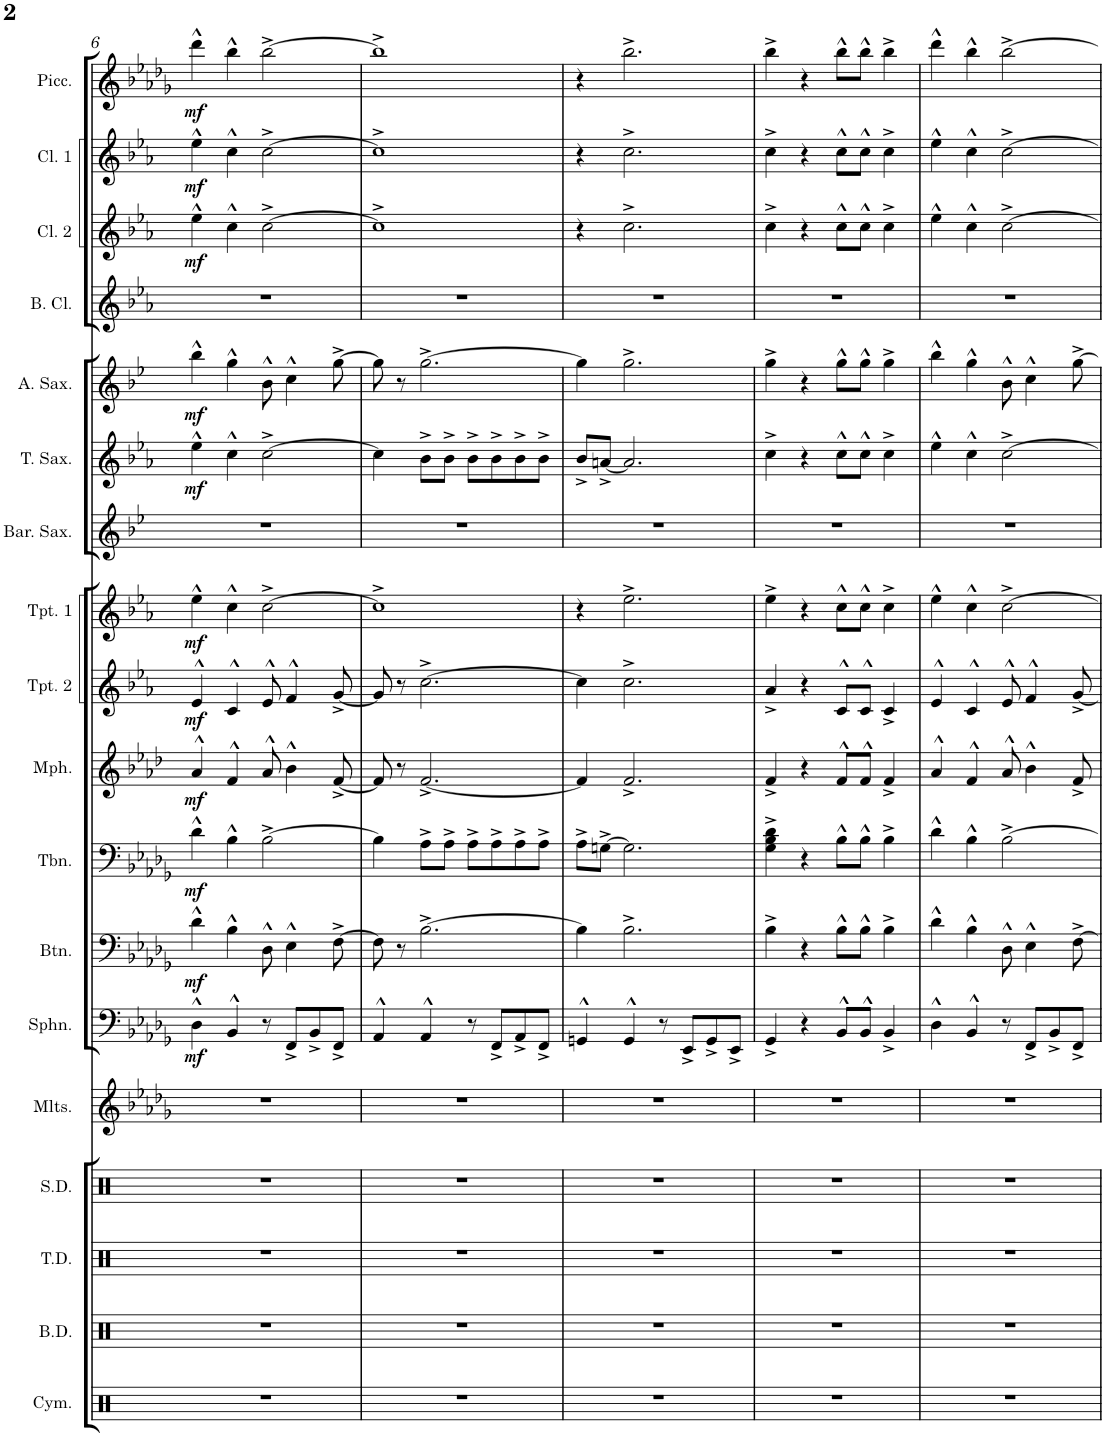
**kern	**kern	**kern	**kern	**kern	**kern	**dynam	**kern	**dynam	**kern	**dynam	**kern	**dynam	**kern	**dynam	**kern	**dynam	**kern	**kern	**dynam	**kern	**dynam	**kern	**kern	**dynam	**kern	**dynam	**kern	**dynam
*part18	*part17	*part16	*part15	*part14	*part13	*part13	*part12	*part12	*part11	*part11	*part10	*part10	*part9	*part9	*part8	*part8	*part7	*part6	*part6	*part5	*part5	*part4	*part3	*part3	*part2	*part2	*part1	*part1
*staff18	*staff17	*staff16	*staff15	*staff14	*staff13	*staff13	*staff12	*staff12	*staff11	*staff11	*staff10	*staff10	*staff9	*staff9	*staff8	*staff8	*staff7	*staff6	*staff6	*staff5	*staff5	*staff4	*staff3	*staff3	*staff2	*staff2	*staff1	*staff1
*I"Cymbals	*I"Bass Drums	*I"Tenor Drums	*I"Snare Drum	*I"Mallets	*I"Sousaphone	*	*I"Baritone	*	*I"Trombone	*	*I"Mellophone	*	*I"Trumpet 2	*	*I"Trumpet 1	*	*I"Baritone Sax	*I"Tenor Sax	*	*I"Alto Sax	*	*I"Bass Clarinet	*I"Clarinet 2	*	*I"Clarinet 1	*	*I"Piccolo	*
*I'Cym.	*I'B.D.	*I'T.D.	*I'S.D.	*I'Mlts.	*I'Sphn.	*	*I'Btn.	*	*I'Tbn.	*	*I'Mph.	*	*I'Tpt. 2	*	*I'Tpt. 1	*	*I'Bar. Sax.	*I'T. Sax.	*	*I'A. Sax.	*	*I'B. Cl.	*I'Cl. 2	*	*I'Cl. 1	*	*I'Picc.	*
!!LO:PB:g=z
*clefX	*clefX	*clefX	*clefX	*clefG2	*clefF4	*	*clefF4	*	*clefF4	*	*clefG2	*	*clefG2	*	*clefG2	*	*clefG2	*clefG2	*	*clefG2	*	*clefG2	*clefG2	*	*clefG2	*	*clefG2	*
*	*	*	*	*Trd-7c-12	*	*	*Trd4c7	*	*	*	*Trd4c7	*	*Trd1c2	*	*Trd1c2	*	*Trd12c21	*Trd8c14	*	*Trd5c9	*	*Trd8c14	*Trd1c2	*	*Trd1c2	*	*Trd-7c-12	*
*k[]	*k[]	*k[]	*k[]	*k[b-e-a-d-g-]	*k[b-e-a-d-g-]	*	*k[b-e-a-d-g-]	*	*k[b-e-a-d-g-]	*	*k[b-e-a-d-]	*	*k[b-e-a-]	*	*k[b-e-a-]	*	*k[b-e-]	*k[b-e-a-]	*	*k[b-e-]	*	*k[b-e-a-]	*k[b-e-a-]	*	*k[b-e-a-]	*	*k[b-e-a-d-g-]	*
*M4/4	*M4/4	*M4/4	*M4/4	*M4/4	*M4/4	*	*M4/4	*	*M4/4	*	*M4/4	*	*M4/4	*	*M4/4	*	*M4/4	*M4/4	*	*M4/4	*	*M4/4	*M4/4	*	*M4/4	*	*M4/4	*
=6	=6	=6	=6	=6	=6	=6	=6	=6	=6	=6	=6	=6	=6	=6	=6	=6	=6	=6	=6	=6	=6	=6	=6	=6	=6	=6	=6	=6
!	!	!	!	!	!	!LO:DY:b	!	!LO:DY:b	!	!LO:DY:b	!	!LO:DY:b	!	!LO:DY:b	!	!LO:DY:b	!	!	!LO:DY:b	!	!LO:DY:b	!	!	!LO:DY:b	!	!LO:DY:b	!	!LO:DY:b
1r	1r	1r	1r	1r	4D-^^\	mf	4d-^^\	mf	4d-^^\	mf	4a-^^/	mf	4e-^^/	mf	4ee-^^\	mf	1r	4ee-^^\	mf	4bb-^^\	mf	1r	4ee-^^\	mf	4ee-^^\	mf	4ddd-^^\	mf
.	.	.	.	.	4BB-^^/	.	4B-^^\	.	4B-^^\	.	4f^^/	.	4c^^/	.	4cc^^\	.	.	4cc^^\	.	4gg^^\	.	.	4cc^^\	.	4cc^^\	.	4bb-^^\	.
.	.	.	.	.	8r	.	8D-^^\	.	[2B-^\	.	8a-^^/	.	8e-^^/	.	[2cc^\	.	.	[2cc^\	.	8b-^^\	.	.	[2cc^\	.	[2cc^\	.	[2bb-^\	.
.	.	.	.	.	8FF^/L	.	4E-^^\	.	.	.	4b-^^\	.	4f^^/	.	.	.	.	.	.	4cc^^\	.	.	.	.	.	.	.	.
.	.	.	.	.	8BB-^/	.	.	.	.	.	.	.	.	.	.	.	.	.	.	.	.	.	.	.	.	.	.	.
.	.	.	.	.	8FF^/J	.	[8F^\	.	.	.	[8f^/	.	[8g^/	.	.	.	.	.	.	[8gg^\	.	.	.	.	.	.	.	.
=7	=7	=7	=7	=7	=7	=7	=7	=7	=7	=7	=7	=7	=7	=7	=7	=7	=7	=7	=7	=7	=7	=7	=7	=7	=7	=7	=7	=7
1r	1r	1r	1r	1r	4AA-^^/	.	8F\]	.	4B-\]	.	8f/]	.	8g/]	.	1cc^]	.	1r	4cc\]	.	8gg\]	.	1r	1cc^]	.	1cc^]	.	1bb-^]	.
.	.	.	.	.	.	.	8r	.	.	.	8r	.	8r	.	.	.	.	.	.	8r	.	.	.	.	.	.	.	.
.	.	.	.	.	4AA-^^/	.	[2.B-^\	.	8A-^\L	.	[2.f^/	.	[2.cc^\	.	.	.	.	8b-^\L	.	[2.gg^\	.	.	.	.	.	.	.	.
.	.	.	.	.	.	.	.	.	8A-^\J	.	.	.	.	.	.	.	.	8b-^\J	.	.	.	.	.	.	.	.	.	.
.	.	.	.	.	8r	.	.	.	8A-^\L	.	.	.	.	.	.	.	.	8b-^\L	.	.	.	.	.	.	.	.	.	.
.	.	.	.	.	8FF^/L	.	.	.	8A-^\	.	.	.	.	.	.	.	.	8b-^\	.	.	.	.	.	.	.	.	.	.
.	.	.	.	.	8AA-^/	.	.	.	8A-^\	.	.	.	.	.	.	.	.	8b-^\	.	.	.	.	.	.	.	.	.	.
.	.	.	.	.	8FF^/J	.	.	.	8A-^\J	.	.	.	.	.	.	.	.	8b-^\J	.	.	.	.	.	.	.	.	.	.
=8	=8	=8	=8	=8	=8	=8	=8	=8	=8	=8	=8	=8	=8	=8	=8	=8	=8	=8	=8	=8	=8	=8	=8	=8	=8	=8	=8	=8
1r	1r	1r	1r	1r	4GGn^^/	.	4B-\]	.	8A-^\L	.	4f/]	.	4cc\]	.	4r	.	1r	8b-^/L	.	4gg\]	.	1r	4r	.	4r	.	4r	.
.	.	.	.	.	.	.	.	.	[8Gn^\J	.	.	.	.	.	.	.	.	[8an^/J	.	.	.	.	.	.	.	.	.	.
.	.	.	.	.	4GG^^/	.	2.B-^\	.	2.G\]	.	2.f^/	.	2.cc^\	.	2.ee-^\	.	.	2.a/]	.	2.gg^\	.	.	2.cc^\	.	2.cc^\	.	2.bb-^\	.
.	.	.	.	.	8r	.	.	.	.	.	.	.	.	.	.	.	.	.	.	.	.	.	.	.	.	.	.	.
.	.	.	.	.	8EE-^/L	.	.	.	.	.	.	.	.	.	.	.	.	.	.	.	.	.	.	.	.	.	.	.
.	.	.	.	.	8GG^/	.	.	.	.	.	.	.	.	.	.	.	.	.	.	.	.	.	.	.	.	.	.	.
.	.	.	.	.	8EE-^/J	.	.	.	.	.	.	.	.	.	.	.	.	.	.	.	.	.	.	.	.	.	.	.
=9	=9	=9	=9	=9	=9	=9	=9	=9	=9	=9	=9	=9	=9	=9	=9	=9	=9	=9	=9	=9	=9	=9	=9	=9	=9	=9	=9	=9
1r	1r	1r	1r	1r	4GG-^/	.	4B-^\	.	4G-\^ 4B-\^ 4d-\^	.	4f^/	.	4a-^/	.	4ee-^\	.	1r	4cc^\	.	4gg^\	.	1r	4cc^\	.	4cc^\	.	4bb-^\	.
.	.	.	.	.	4r	.	4r	.	4r	.	4r	.	4r	.	4r	.	.	4r	.	4r	.	.	4r	.	4r	.	4r	.
.	.	.	.	.	8BB-^^/L	.	8B-^^\L	.	8B-^^\L	.	8f^^/L	.	8c^^/L	.	8cc^^\L	.	.	8cc^^\L	.	8gg^^\L	.	.	8cc^^\L	.	8cc^^\L	.	8bb-^^\L	.
.	.	.	.	.	8BB-^^/J	.	8B-^^\J	.	8B-^^\J	.	8f^^/J	.	8c^^/J	.	8cc^^\J	.	.	8cc^^\J	.	8gg^^\J	.	.	8cc^^\J	.	8cc^^\J	.	8bb-^^\J	.
.	.	.	.	.	4BB-^/	.	4B-^\	.	4B-^\	.	4f^/	.	4c^/	.	4cc^\	.	.	4cc^\	.	4gg^\	.	.	4cc^\	.	4cc^\	.	4bb-^\	.
=10	=10	=10	=10	=10	=10	=10	=10	=10	=10	=10	=10	=10	=10	=10	=10	=10	=10	=10	=10	=10	=10	=10	=10	=10	=10	=10	=10	=10
1r	1r	1r	1r	1r	4D-^^\	.	4d-^^\	.	4d-^^\	.	4a-^^/	.	4e-^^/	.	4ee-^^\	.	1r	4ee-^^\	.	4bb-^^\	.	1r	4ee-^^\	.	4ee-^^\	.	4ddd-^^\	.
.	.	.	.	.	4BB-^^/	.	4B-^^\	.	4B-^^\	.	4f^^/	.	4c^^/	.	4cc^^\	.	.	4cc^^\	.	4gg^^\	.	.	4cc^^\	.	4cc^^\	.	4bb-^^\	.
.	.	.	.	.	8r	.	8D-^^\	.	[2B-^\	.	8a-^^/	.	8e-^^/	.	[2cc^\	.	.	[2cc^\	.	8b-^^\	.	.	[2cc^\	.	[2cc^\	.	[2bb-^\	.
.	.	.	.	.	8FF^/L	.	4E-^^\	.	.	.	4b-^^\	.	4f^^/	.	.	.	.	.	.	4cc^^\	.	.	.	.	.	.	.	.
.	.	.	.	.	8BB-^/	.	.	.	.	.	.	.	.	.	.	.	.	.	.	.	.	.	.	.	.	.	.	.
.	.	.	.	.	8FF^/J	.	[8F^\	.	.	.	8f^/	.	[8g^/	.	.	.	.	.	.	[8gg^\	.	.	.	.	.	.	.	.
=	=	=	=	=	=	=	=	=	=	=	=	=	=	=	=	=	=	=	=	=	=	=	=	=	=	=	=	=
*-	*-	*-	*-	*-	*-	*-	*-	*-	*-	*-	*-	*-	*-	*-	*-	*-	*-	*-	*-	*-	*-	*-	*-	*-	*-	*-	*-	*-
